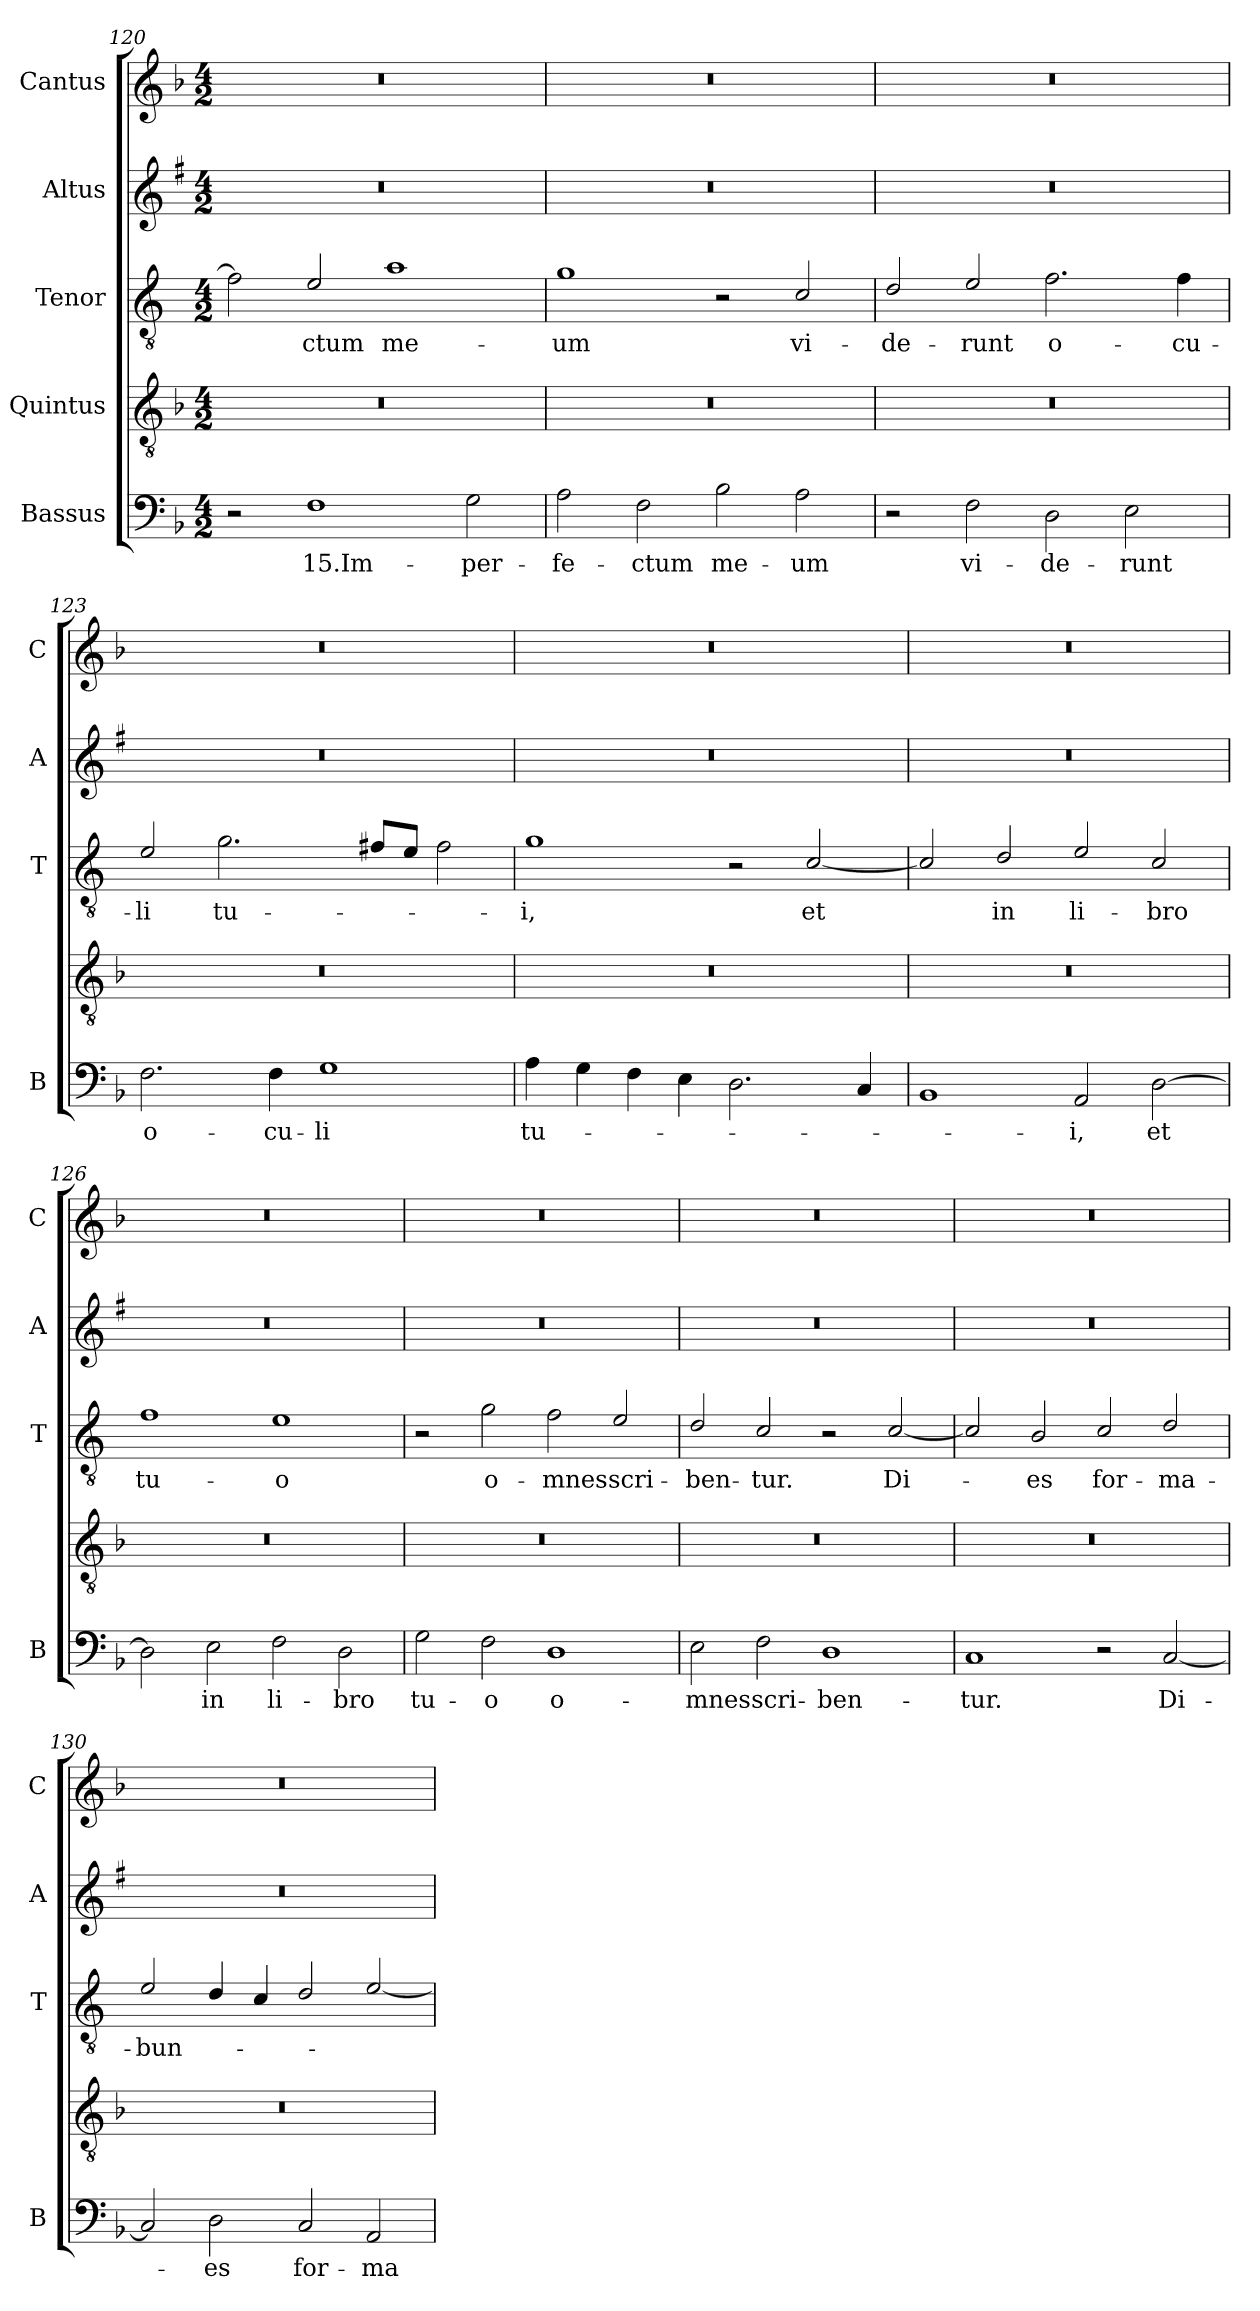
**kern	**text	**kern	**kern	**text	**kern	**kern
*part5	*part5	*part4	*part3	*part3	*part2	*part1
*staff5	*staff5	*staff4	*staff3	*staff3	*staff2	*staff1
*I"Bassus	*	*I"Quintus	*I"Tenor	*	*I"Altus	*I"Cantus
*I'B	*	*	*I'T	*	*I'A	*I'C
*clefF4	*	*clefGv2	*clefGv2	*	*clefG2	*clefG2
*	*	*	*ITrd4c7	*	*ITrd1c2	*
*k[b-]	*	*k[b-]	*k[b-]	*	*k[b-]	*k[b-]
*F:	*	*F:	*F:	*	*F:	*F:
*M4/2	*	*M4/2	*M4/2	*	*M4/2	*M4/2
=120	=120	=120	=120	=120	=120	=120
2r	.	0r	2B-\]	.	0r	0r
!	!LO:LY:b	!	!	!LO:LY:b	!	!
1F	15.Im-	.	2A/	-ctum	.	.
!	!	!	!	!LO:LY:b	!	!
.	.	.	1d	me-	.	.
!	!LO:LY:b	!	!	!	!	!
2G\	-per-	.	.	.	.	.
=121	=121	=121	=121	=121	=121	=121
!	!LO:LY:b	!	!	!LO:LY:b	!	!
2A\	-fe-	0r	1c	-um	0r	0r
!	!LO:LY:b	!	!	!	!	!
2F\	-ctum	.	.	.	.	.
!	!LO:LY:b	!	!	!	!	!
2B-\	me-	.	2r	.	.	.
!	!LO:LY:b	!	!	!LO:LY:b	!	!
2A\	-um	.	2F/	vi-	.	.
=122	=122	=122	=122	=122	=122	=122
!	!	!	!	!LO:LY:b	!	!
2r	.	0r	2G/	-de-	0r	0r
!	!LO:LY:b	!	!	!LO:LY:b	!	!
2F\	vi-	.	2A/	-runt	.	.
!	!LO:LY:b	!	!	!LO:LY:b	!	!
2D\	-de-	.	2.B-\	o-	.	.
!	!LO:LY:b	!	!	!	!	!
2E\	-runt	.	.	.	.	.
!	!	!	!	!LO:LY:b	!	!
.	.	.	4B-\	-cu-	.	.
=123	=123	=123	=123	=123	=123	=123
!	!LO:LY:b	!	!	!LO:LY:b	!	!
2.F\	o-	0r	2A/	-li	0r	0r
!	!	!	!	!LO:LY:b	!	!
.	.	.	2.c\	tu-	.	.
!	!LO:LY:b	!	!	!	!	!
4F\	-cu-	.	.	.	.	.
!	!LO:LY:b	!	!	!	!	!
1G	-li	.	.	.	.	.
.	.	.	8Bn/L	.	.	.
.	.	.	8A/J	.	.	.
.	.	.	2B\	.	.	.
=124	=124	=124	=124	=124	=124	=124
!	!LO:LY:b	!	!	!LO:LY:b	!	!
4A\	tu-	0r	1c	-i,	0r	0r
4G\	.	.	.	.	.	.
4F\	.	.	.	.	.	.
4E\	.	.	.	.	.	.
2.D\	.	.	2r	.	.	.
!	!	!	!	!LO:LY:b	!	!
.	.	.	[2F/	et	.	.
4C/	.	.	.	.	.	.
=125	=125	=125	=125	=125	=125	=125
1BB-	.	0r	2F/]	.	0r	0r
!	!	!	!	!LO:LY:b	!	!
.	.	.	2G/	in	.	.
!	!LO:LY:b	!	!	!LO:LY:b	!	!
2AA/	-i,	.	2A/	li-	.	.
!	!LO:LY:b	!	!	!LO:LY:b	!	!
[2D\	et	.	2F/	-bro	.	.
=126	=126	=126	=126	=126	=126	=126
!	!	!	!	!LO:LY:b	!	!
2D\]	.	0r	1B-	tu-	0r	0r
!	!LO:LY:b	!	!	!	!	!
2E\	in	.	.	.	.	.
!	!LO:LY:b	!	!	!LO:LY:b	!	!
2F\	li-	.	1A	-o	.	.
!	!LO:LY:b	!	!	!	!	!
2D\	-bro	.	.	.	.	.
!!LO:LB:g=z
=127	=127	=127	=127	=127	=127	=127
!	!LO:LY:b	!	!	!	!	!
2G\	tu-	0r	2r	.	0r	0r
!	!LO:LY:b	!	!	!LO:LY:b	!	!
2F\	-o	.	2c\	o-	.	.
!	!LO:LY:b	!	!	!LO:LY:b	!	!
1D	o-	.	2B-\	-mnes	.	.
!	!	!	!	!LO:LY:b	!	!
.	.	.	2A/	scri-	.	.
=128	=128	=128	=128	=128	=128	=128
!	!LO:LY:b	!	!	!LO:LY:b	!	!
2E\	-mnes	0r	2G/	-ben-	0r	0r
!	!LO:LY:b	!	!	!LO:LY:b	!	!
2F\	scri-	.	2F/	-tur.	.	.
!	!LO:LY:b	!	!	!	!	!
1D	-ben-	.	2r	.	.	.
!	!	!	!	!LO:LY:b	!	!
.	.	.	[2F/	Di-	.	.
=129	=129	=129	=129	=129	=129	=129
!	!LO:LY:b	!	!	!	!	!
1C	-tur.	0r	2F/]	.	0r	0r
!	!	!	!	!LO:LY:b	!	!
.	.	.	2E/	-es	.	.
!	!	!	!	!LO:LY:b	!	!
2r	.	.	2F/	for-	.	.
!	!LO:LY:b	!	!	!LO:LY:b	!	!
[2C/	Di-	.	2G/	-ma-	.	.
=130	=130	=130	=130	=130	=130	=130
!	!	!	!	!LO:LY:b	!	!
2C/]	.	0r	2A/	-bun-	0r	0r
!	!LO:LY:b	!	!	!	!	!
2D\	-es	.	4G/	.	.	.
.	.	.	4F/	.	.	.
!	!LO:LY:b	!	!	!	!	!
2C/	for-	.	2G/	.	.	.
!	!LO:LY:b	!	!	!	!	!
2AA/	-ma-	.	[2A/	.	.	.
=	=	=	=	=	=	=
*-	*-	*-	*-	*-	*-	*-
